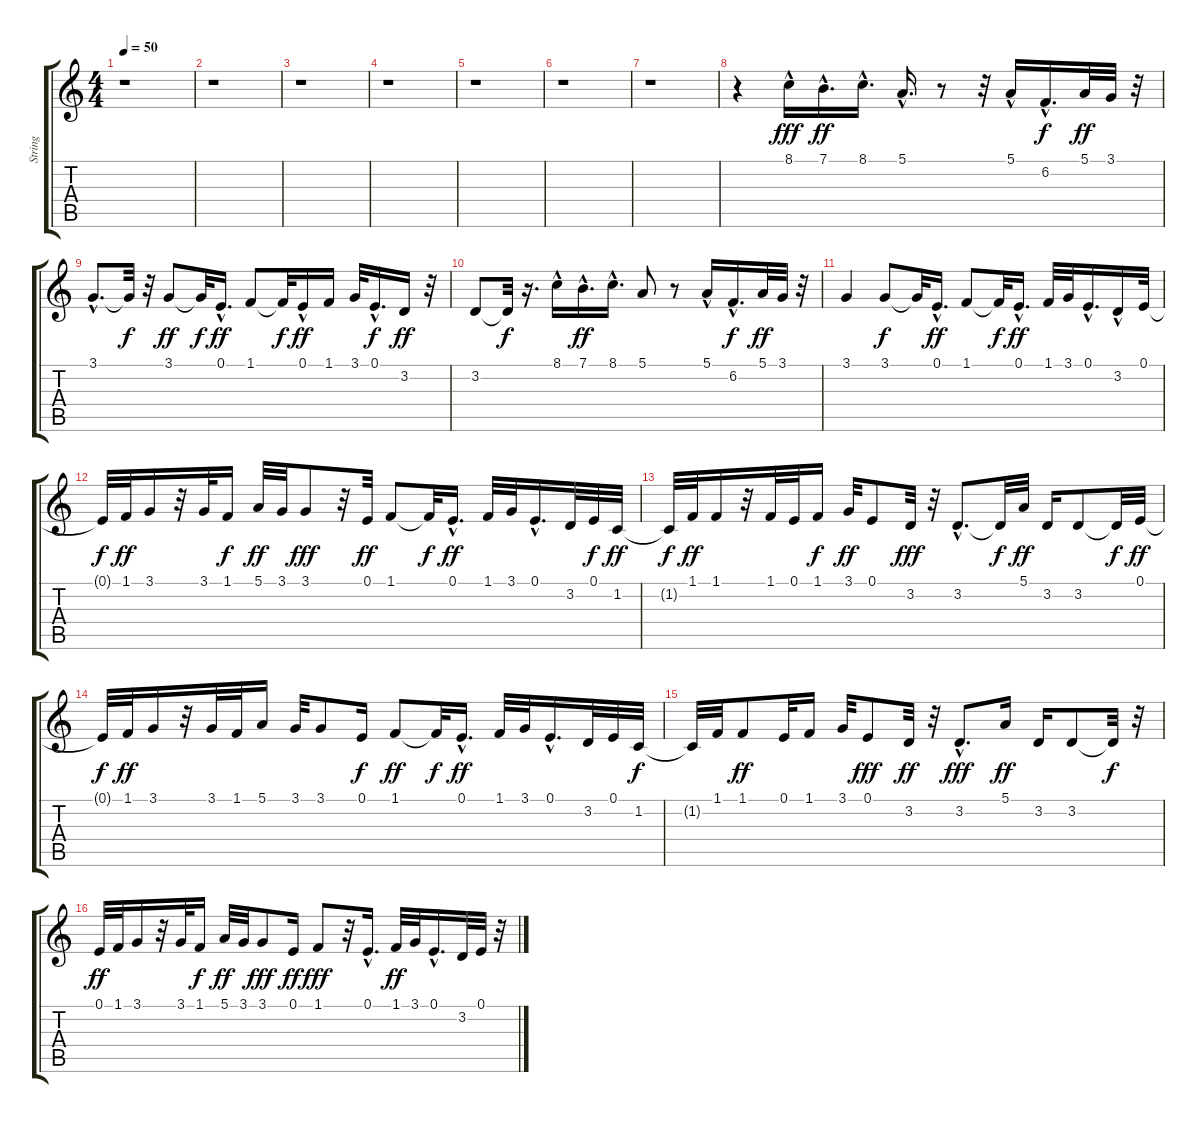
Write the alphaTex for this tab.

\track ("String" "String") {instrument stringensemble1}
\staff {score tabs}
\tuning (E4 B3 G3 D3 A2 E2) {hide}
\ts (4 4)
\tempo 50
\clef g2
\ks c
r.1{dy fff instrument stringensemble1} |
r.1 |
r.1 |
r.1 |
r.1 |
r.1 |
r.1 |
r.4 8.1{hac}.16 7.1{hac}.16{d dy ff} 8.1{hac}.16{d} 5.1{hac}.16{d} r.8 r.32 5.1{hac}.16 6.2{hac}.16{d dy f} 5.1.32{dy ff} 3.1.32 r.32 |
3.1{hac}.8{d} 3.1{t}.32{dy f} r.32 3.1.8{dy ff} 3.1{t}.32{dy f} 0.1{hac}.16{d dy ff} 1.1.8 1.1{t}.32{dy f} 0.1{hac}.16{dy ff} 1.1.16 3.1.32 0.1{hac}.16{d dy f} 3.2.16{dy ff} r.32 |
3.2.8 3.2{t}.32{dy f} r.16{d} 8.1{hac}.16 7.1{hac}.16{d dy ff} 8.1{hac}.16{d} 5.1.8 r.8 5.1{hac}.16 6.2{hac}.16{d dy f} 5.1.32{dy ff} 3.1.32 r.32 |
3.1.4 3.1.8{dy f} 3.1{t}.32 0.1{hac}.16{d dy ff} 1.1.8 1.1{t}.32{dy f} 0.1{hac}.16{d dy ff} 1.1.32 3.1.32 0.1{hac}.16{d} 3.2{hac}.16 0.1.32 |
0.1{t}.32{dy f} 1.1.32{dy ff} 3.1.16 r.32 3.1.32 1.1.16{dy f} 5.1.32{dy ff} 3.1.32 3.1.8{dy fff} r.32 0.1.32{dy ff} 1.1.8 1.1{t}.32{dy f} 0.1{hac}.16{d dy ff} 1.1.32 3.1.32 0.1{hac}.16{d} 3.2.32 0.1.32{dy f} 1.2.32{dy ff} |
1.2{t}.32{dy f} 1.1.32{dy ff} 1.1.16 r.32 1.1.32 0.1.32 1.1.16{dy f} 3.1.32{dy ff} 0.1.8 3.2.32{dy fff} r.32 3.2{hac}.8{d} 3.2{t}.32{dy f} 5.1.32{dy ff} 3.2.16 3.2.8 3.2{t}.32{dy f} 0.1.32{dy ff} |
0.1{t}.32{dy f} 1.1.32{dy ff} 3.1.16 r.32 3.1.32 1.1.32 5.1.16 3.1.32 3.1.8 0.1.16{dy f} 1.1.8{dy ff} 1.1{t}.32{dy f} 0.1{hac}.16{d dy ff} 1.1.32 3.1.32 0.1{hac}.16{d} 3.2.32 0.1.32 1.2.32{dy f} |
1.2{t}.32 1.1.32 1.1.8{dy ff} 0.1.32 1.1.16 3.1.32 0.1.8{dy fff} 3.2.32{dy ff} r.32 3.2{hac}.8{d dy fff} 5.1.16{dy ff} 3.2.16 3.2.8 3.2{t}.32{dy f} r.32 |
0.1.32{dy ff} 1.1.32 3.1.16 r.32 3.1.32 1.1.16{dy f} 5.1.32{dy ff} 3.1.32 3.1.8{dy fff} 0.1.16{dy ff} 1.1.8{dy fff} r.32 0.1{hac}.16{d} 1.1.32{dy ff} 3.1.32 0.1{hac}.16{d} 3.2.32 0.1.32 r.32
